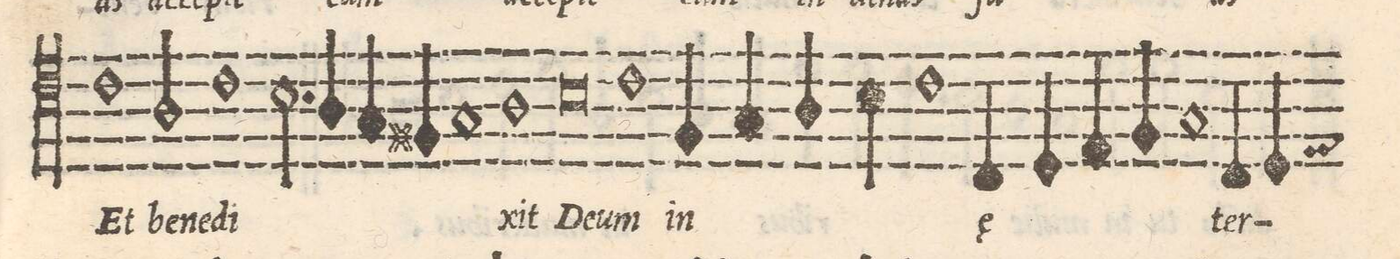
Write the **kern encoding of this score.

**kern	**text
*I"TENOR	*
*clefC4	*
*k[]	*
*met(C|)	*
*M2/1	*
=40-	=40-
1c	Et
2A/	be-
1c\	-ne-
=41-	=41-
2.B\	-di-
4A/	.
4G/	.
4F#X/	.
=42-	=42-
1G	.
1A	-xit
=43-	=43-
0B	De-
=44-	=44-
1c	-um
4Fny/	in
4G/	.
4A/	.
4B\	.
=45-	=45-
1c	.
4C/	ę-
4D/	.
4E/	.
4F/	.
=46-	=46-
1G	.
4C/	-ter-
4D/	.
*custos:E	*
*-	*-
